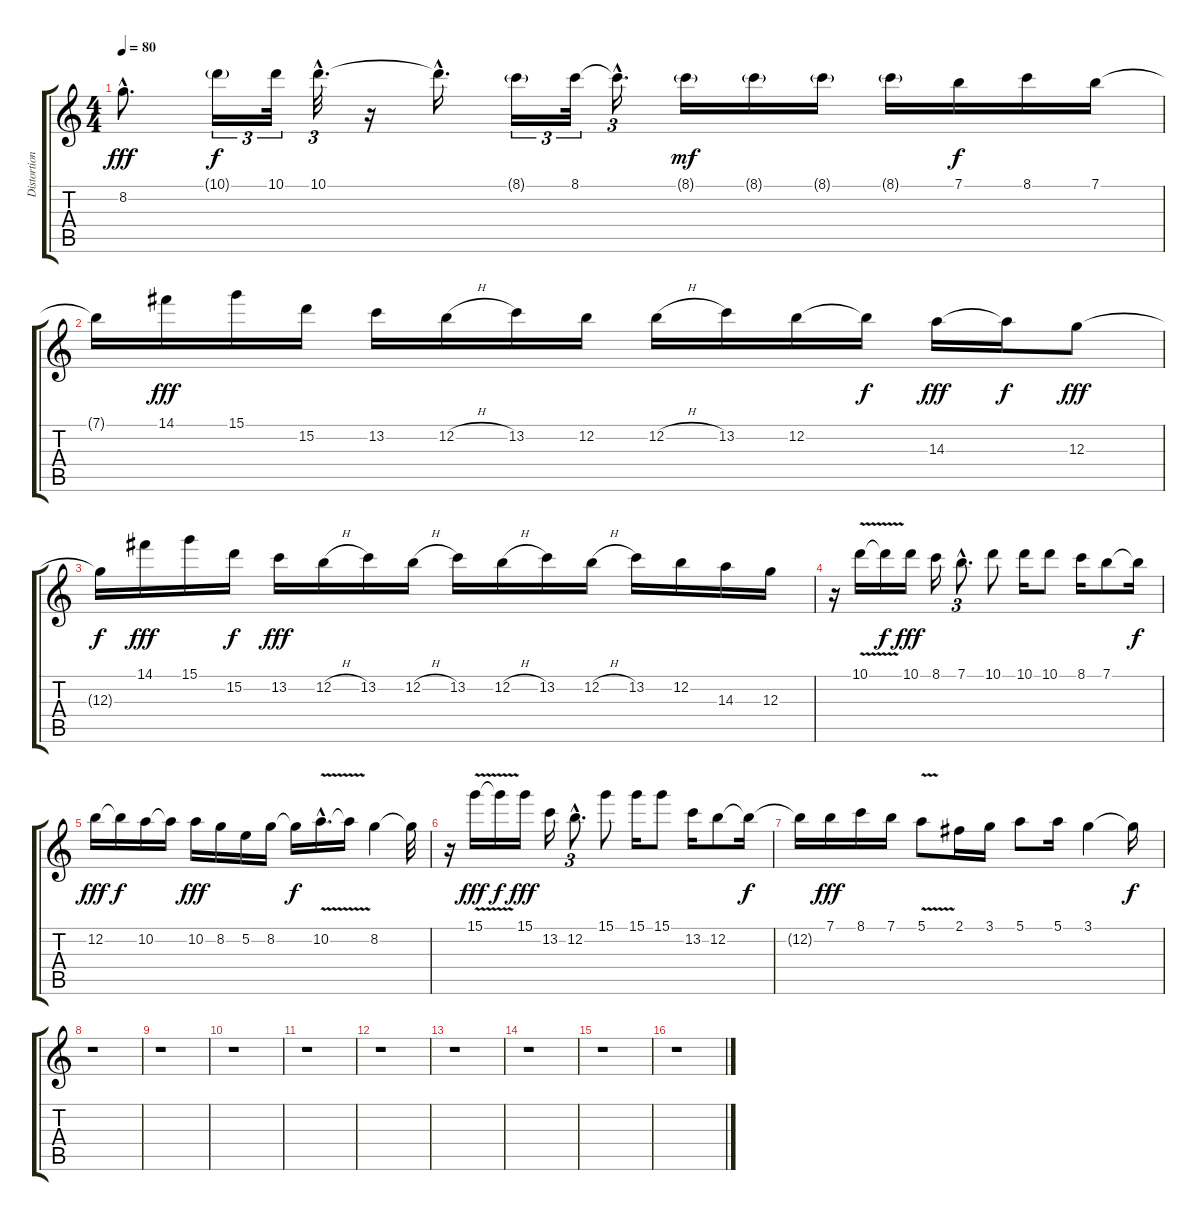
\track ("Distortion Guitar(solo)" "Distortion") {instrument overdrivenguitar}
\staff {score tabs}
\tuning (E4 B3 G3 D3 A2 E2) {hide}
\ts (4 4)
\tempo 80
\clef g2
\ks c
8.2{hac}.8{d dy fff volume 12 balance 8 instrument overdrivenguitar} 10.1{g}.16{tu (3 2) dy f} 10.1.32{tu (3 2)} 10.1{hac}.32{d tu (3 2)} r.16 10.1{hac t}.16{d} 8.1{g}.16{tu (3 2)} 8.1.32{tu (3 2)} 8.1{hac t}.16{d tu (3 2)} 8.1{g}.16{dy mf} 8.1{g}.16 8.1{g}.16 8.1{g}.16 7.1.16{dy f} 8.1.16 7.1.16 |
7.1{t}.16 14.1.16{dy fff} 15.1.16 15.2.16 13.2.16 12.2{h}.16 13.2.16 12.2.16 12.2{h}.16 13.2.16 12.2.16 12.2{t}.16{dy f} 14.3.16{dy fff} 14.3{t}.16{dy f} 12.3.8{dy fff} |
12.3{t}.16{dy f} 14.1.16{dy fff} 15.1.16 15.2.16{dy f} 13.2.16{dy fff} 12.2{h}.16 13.2.16 12.2{h}.16 13.2.16 12.2{h}.16 13.2.16 12.2{h}.16 13.2.16 12.2.16 14.3.16 12.3.16 |
r.16 10.1{v}.16 10.1{t}.16{dy f} 10.1.16{dy fff} 8.1.16 7.1{hac}.8{d tu (3 2)} 10.1.8 10.1.16 10.1.8 8.1.16 7.1.8 7.1{t}.16{dy f} |
12.2.16{dy fff} 12.2{t}.16{dy f} 10.2.16 10.2{t}.16 10.2.16{dy fff} 8.2.16 5.2.16 8.2.16 8.2{t}.16{dy f} 10.2{v hac}.16{d} 10.2{t}.16 8.2.4 8.2{t}.32 |
r.16 15.1{v}.16{dy fff} 15.1{t}.16{dy f} 15.1.16{dy fff} 13.2.16 12.2{hac}.8{d tu (3 2)} 15.1.8 15.1.16 15.1.8 13.2.16 12.2.8 12.2{t}.16{dy f} |
12.2{t}.16 7.1.16{dy fff} 8.1.16 7.1.16 5.1{v}.8 2.1.16 3.1.16 5.1.8 5.1.16 3.1.4 3.1{t}.16{dy f} |
r.1{instrument distortionguitar} |
r.1 |
r.1 |
r.1 |
r.1 |
r.1 |
r.1 |
r.1 |
r.1
